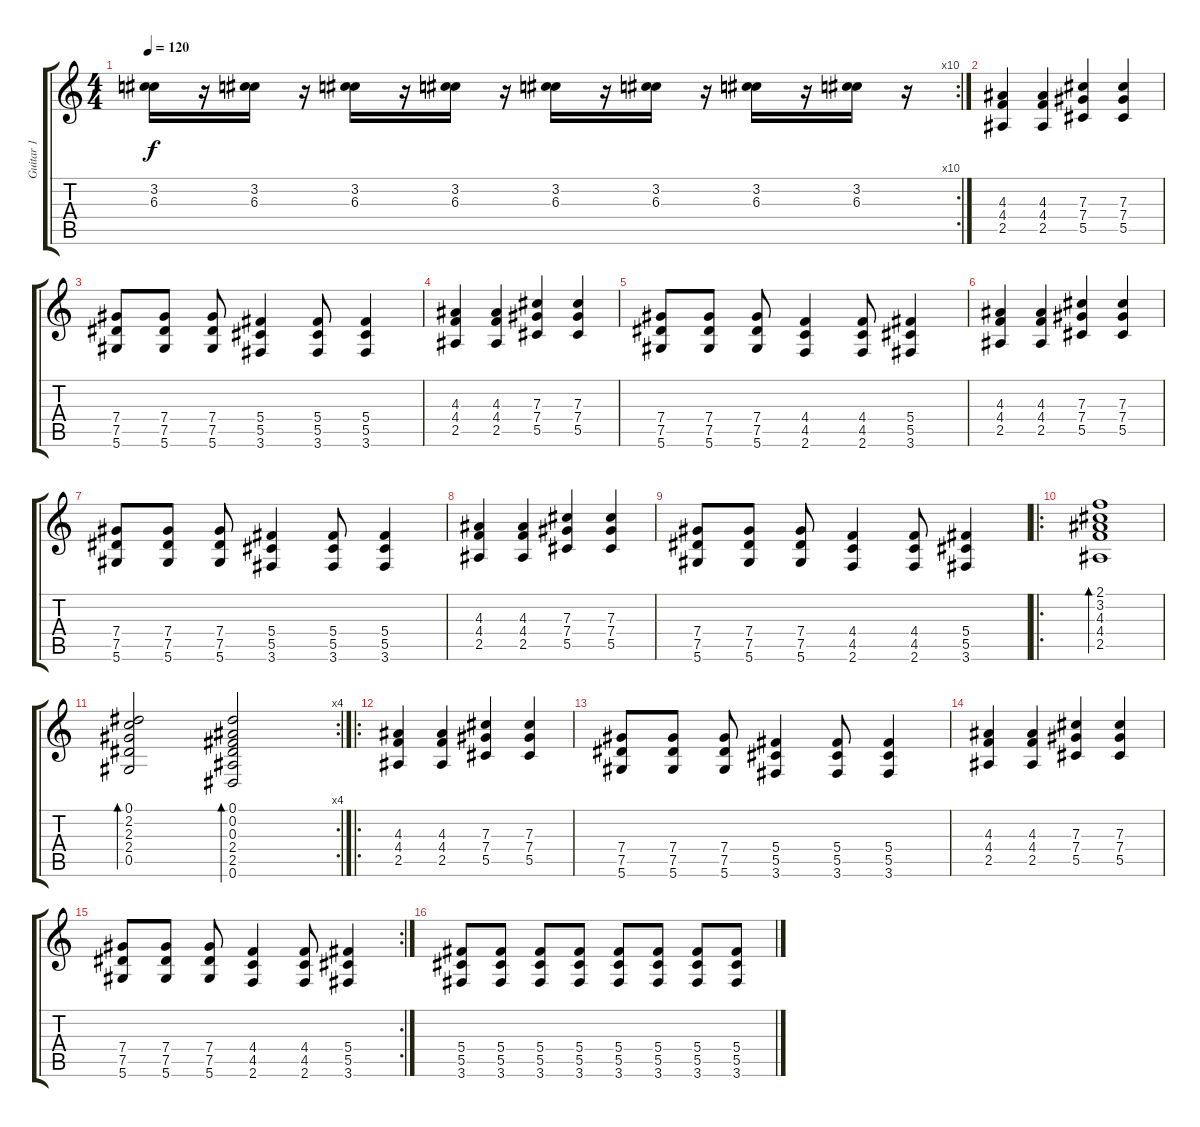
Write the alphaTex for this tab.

\track ("Guitar 1" "Guitar 1") {instrument distortionguitar}
\staff {score tabs}
\tuning (Eb4 Bb3 Gb3 Db3 Ab2 Eb2) {hide}
\rc 10
\ts (4 4)
\tempo 120
\clef g2
\ks c
(3.2 6.3).16{dy f instrument distortionguitar} r.16 (3.2 6.3).16 r.16 (3.2 6.3).16 r.16 (3.2 6.3).16 r.16 (3.2 6.3).16 r.16 (3.2 6.3).16 r.16 (3.2 6.3).16 r.16 (3.2 6.3).16 r.16 |
(4.3 4.4 2.5).4 (4.3 4.4 2.5).4 (7.3 7.4 5.5).4 (7.3 7.4 5.5).4 |
(7.4 7.5 5.6).8 (7.4 7.5 5.6).8 (7.4 7.5 5.6).8 (5.4 5.5 3.6).4 (5.4 5.5 3.6).8 (5.4 5.5 3.6).4 |
(4.3 4.4 2.5).4 (4.3 4.4 2.5).4 (7.3 7.4 5.5).4 (7.3 7.4 5.5).4 |
(7.4 7.5 5.6).8 (7.4 7.5 5.6).8 (7.4 7.5 5.6).8 (4.4 4.5 2.6).4 (4.4 4.5 2.6).8 (5.4 5.5 3.6).4 |
(4.3 4.4 2.5).4 (4.3 4.4 2.5).4 (7.3 7.4 5.5).4 (7.3 7.4 5.5).4 |
(7.4 7.5 5.6).8 (7.4 7.5 5.6).8 (7.4 7.5 5.6).8 (5.4 5.5 3.6).4 (5.4 5.5 3.6).8 (5.4 5.5 3.6).4 |
(4.3 4.4 2.5).4 (4.3 4.4 2.5).4 (7.3 7.4 5.5).4 (7.3 7.4 5.5).4 |
(7.4 7.5 5.6).8 (7.4 7.5 5.6).8 (7.4 7.5 5.6).8 (4.4 4.5 2.6).4 (4.4 4.5 2.6).8 (5.4 5.5 3.6).4 |
\ro
(2.1 3.2 4.3 4.4 2.5).1{bd 60 instrument electricguitarclean} |
\rc 4
(0.1 2.2 2.3 2.4 0.5).2{bd 60} (0.1 0.2 0.3 2.4 2.5 0.6).2{bd 60} |
\ro
(4.3 4.4 2.5).4{instrument distortionguitar} (4.3 4.4 2.5).4 (7.3 7.4 5.5).4 (7.3 7.4 5.5).4 |
(7.4 7.5 5.6).8 (7.4 7.5 5.6).8 (7.4 7.5 5.6).8 (5.4 5.5 3.6).4 (5.4 5.5 3.6).8 (5.4 5.5 3.6).4 |
(4.3 4.4 2.5).4 (4.3 4.4 2.5).4 (7.3 7.4 5.5).4 (7.3 7.4 5.5).4 |
\rc 2
(7.4 7.5 5.6).8 (7.4 7.5 5.6).8 (7.4 7.5 5.6).8 (4.4 4.5 2.6).4 (4.4 4.5 2.6).8 (5.4 5.5 3.6).4 |
(5.4 5.5 3.6).8 (5.4 5.5 3.6).8 (5.4 5.5 3.6).8 (5.4 5.5 3.6).8 (5.4 5.5 3.6).8 (5.4 5.5 3.6).8 (5.4 5.5 3.6).8 (5.4 5.5 3.6).8
